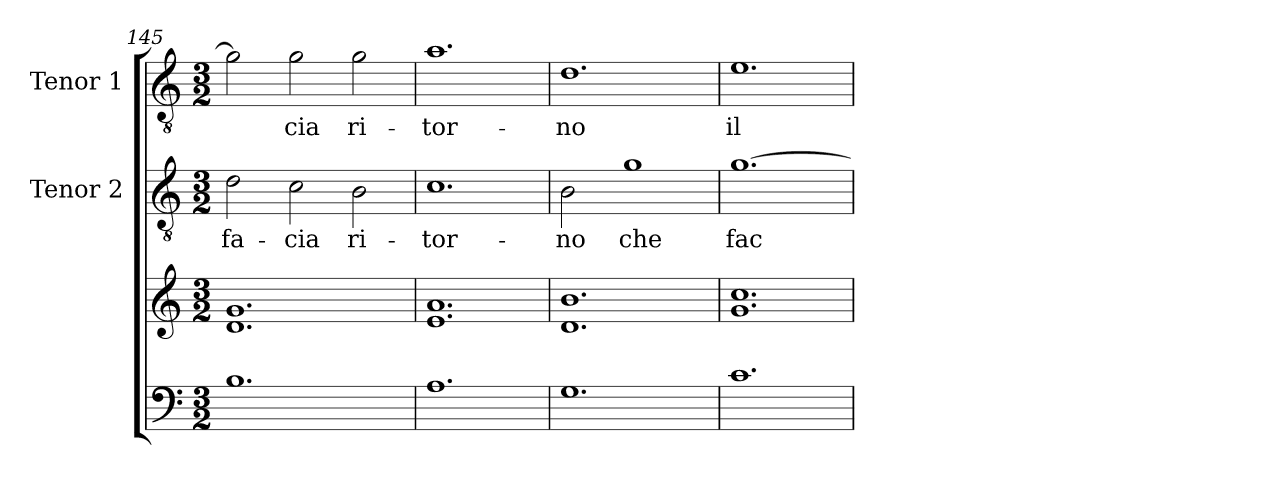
**kern	**kern	**kern	**text	**kern	**text
*part3	*part3	*part2	*part2	*part1	*part1
*staff4	*staff3	*staff2	*staff2	*staff1	*staff1
*	*	*I"Tenor 2	*	*I"Tenor 1	*
*	*	*I'T 2	*	*I'T 1	*
*clefF4	*clefG2	*clefGv2	*	*clefGv2	*
*k[]	*k[]	*k[]	*	*k[]	*
*C:	*C:	*C:	*	*C:	*
*M3/2	*M3/2	*M3/2	*	*M3/2	*
=145	=145	=145	=145	=145	=145
1.B	1.d 1.g	2d\	fa-	2g\]	.
.	.	2c\	-cia	2g\	-cia
.	.	2B\	ri-	2g\	ri-
=146	=146	=146	=146	=146	=146
1.A	1.e 1.a	1.c	-tor-	1.a	-tor-
=147	=147	=147	=147	=147	=147
1.G	1.d 1.b	2B\	-no	1.d	-no
.	.	1g	che	.	.
=148	=148	=148	=148	=148	=148
1.c	1.g 1.cc	[1.g	fac-	1.e	il
=	=	=	=	=	=
*-	*-	*-	*-	*-	*-
